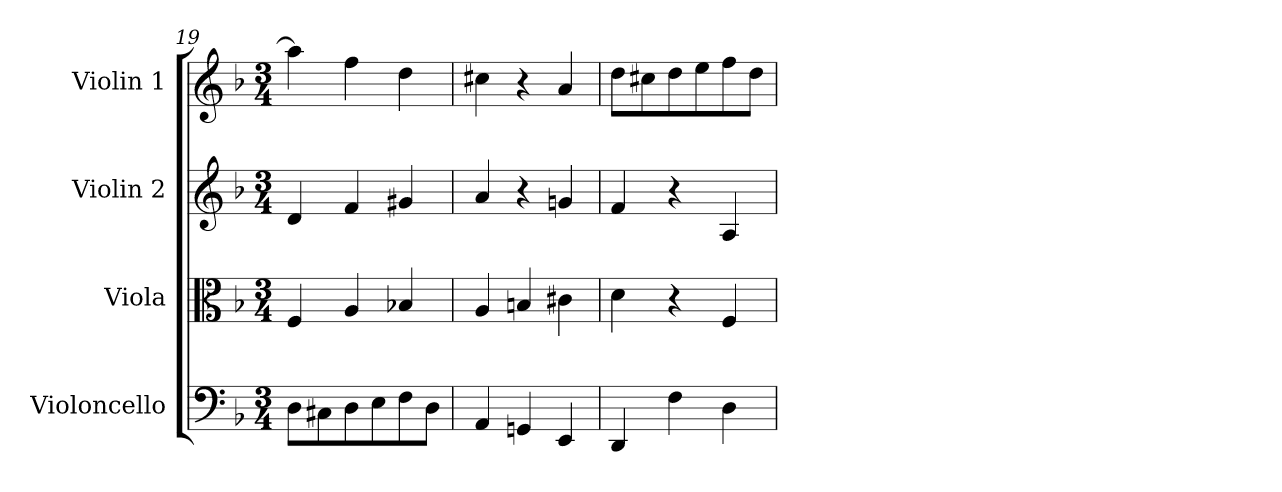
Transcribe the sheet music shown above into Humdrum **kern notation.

**kern	**kern	**kern	**kern
*part4	*part3	*part2	*part1
*staff4	*staff3	*staff2	*staff1
*I"Violoncello	*I"Viola	*I"Violin 2	*I"Violin 1
*I'Vc	*I'Vla	*I'Vln	*I'Vln
*clefF4	*clefC3	*clefG2	*clefG2
*k[b-]	*k[b-]	*k[b-]	*k[b-]
*M3/4	*M3/4	*M3/4	*M3/4
=19	=19	=19	=19
8D\L	4F/	4d/	4aa\]
8C#X\	.	.	.
8D\	4A/	4f/	4ff\
8E\	.	.	.
8F\	4B-X/	4g#X/	4dd\
8D\J	.	.	.
=20	=20	=20	=20
4AA/	4A/	4a/	4cc#X\
4GGn/	4Bn/	4r	4r
4EE/	4c#X\	4gn/	4a/
=21	=21	=21	=21
4DD/	4d\	4f/	8dd\L
.	.	.	8cc#X\
4F\	4r	4r	8dd\
.	.	.	8ee\
4D\	4F/	4A/	8ff\
.	.	.	8dd\J
=	=	=	=
*-	*-	*-	*-
